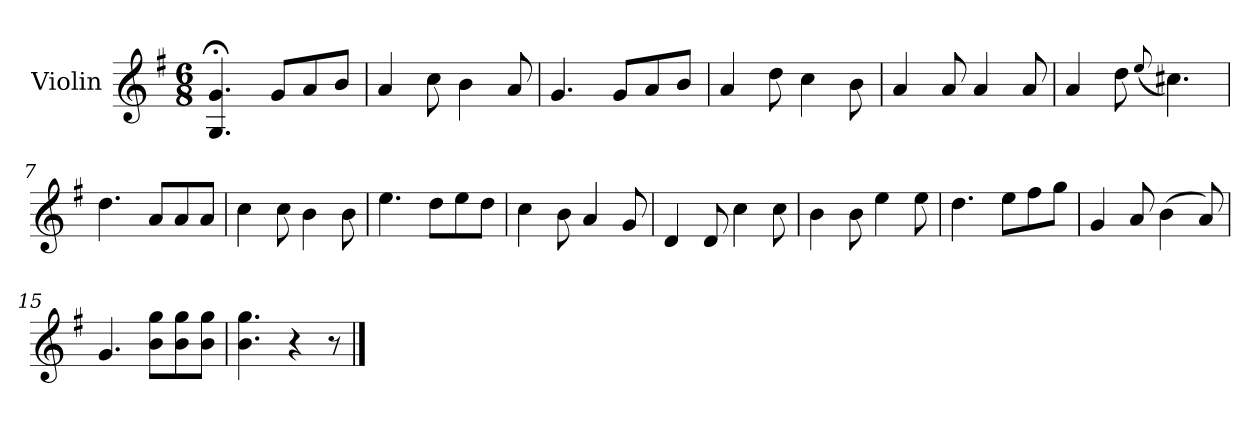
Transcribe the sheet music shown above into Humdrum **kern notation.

**kern
*part1
*staff1
*I"Violin
*I'Vln.
*clefG2
*k[f#]
*M6/8
=1
4.G;</ 4.g;</
8g/L
8a/
8b/J
=2
4a/
8cc\
4b\
8a/
=3
4.g/
8g/L
8a/
8b/J
=4
4a/
8dd\
4cc\
8b\
=5
4a/
8a/
4a/
8a/
=6
4a/
8dd\
(<8qqee/
4.cc#X\)
!!LO:LB:g=z
=7
4.dd\
8a/L
8a/
8a/J
=8
4cc\
8cc\
4b\
8b\
=9
4.ee\
8dd\L
8ee\
8dd\J
=10
4cc\
8b\
4a/
8g/
=11
4d/
8d/
4cc\
8cc\
=12
4b\
8b\
4ee\
8ee\
=13
4.dd\
8ee\L
8ff#\
8gg\J
!!LO:LB:g=z
=14
4g/
8a/
(>4b\
8a/)
=15
4.g/
8b\ 8gg\L
8b\ 8gg\
8b\ 8gg\J
=16
4.b\ 4.gg\
4r
8r
==
*-
